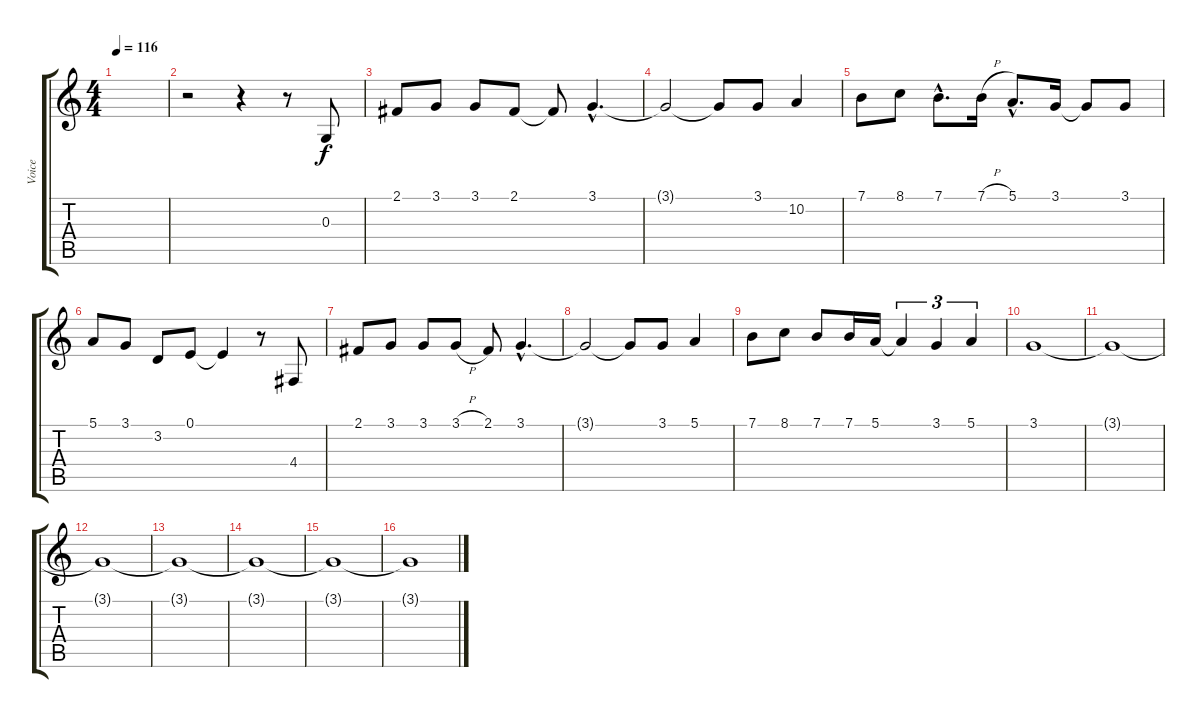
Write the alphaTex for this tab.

\track ("Voice" "Voice") {instrument lead2sawtooth}
\staff {score tabs}
\tuning (E4 B3 G3 D3 A2 E2) {hide}
\ts (4 4)
\tempo 116
\clef g2
\ks c
|
r.2 r.4 r.8 0.3.8 |
2.1.8 3.1.8 3.1.8 2.1.8 2.1{t}.8 3.1{hac}.4{d} |
3.1{t}.2 3.1{t}.8 3.1.8 10.2.4 |
7.1.8 8.1.8 7.1{hac}.8{d} 7.1{h}.16 5.1{hac}.8{d} 3.1.16 3.1{t}.8 3.1.8 |
5.1.8 3.1.8 3.2.8 0.1.8 0.1{t}.4 r.8 4.4.8 |
2.1.8 3.1.8 3.1.8 3.1{h}.8 2.1.8 3.1{hac}.4{d} |
3.1{t}.2 3.1{t}.8 3.1.8 5.1.4 |
7.1.8 8.1.8 7.1.8 7.1.16 5.1.16 5.1{t}.4{tu (3 2)} 3.1.4{tu (3 2)} 5.1.4{tu (3 2)} |
3.1.1 |
3.1{t}.1{volume 10} |
3.1{t}.1 |
3.1{t}.1{volume 8} |
3.1{t}.1 |
3.1{t}.1{volume 6} |
3.1{t}.1
